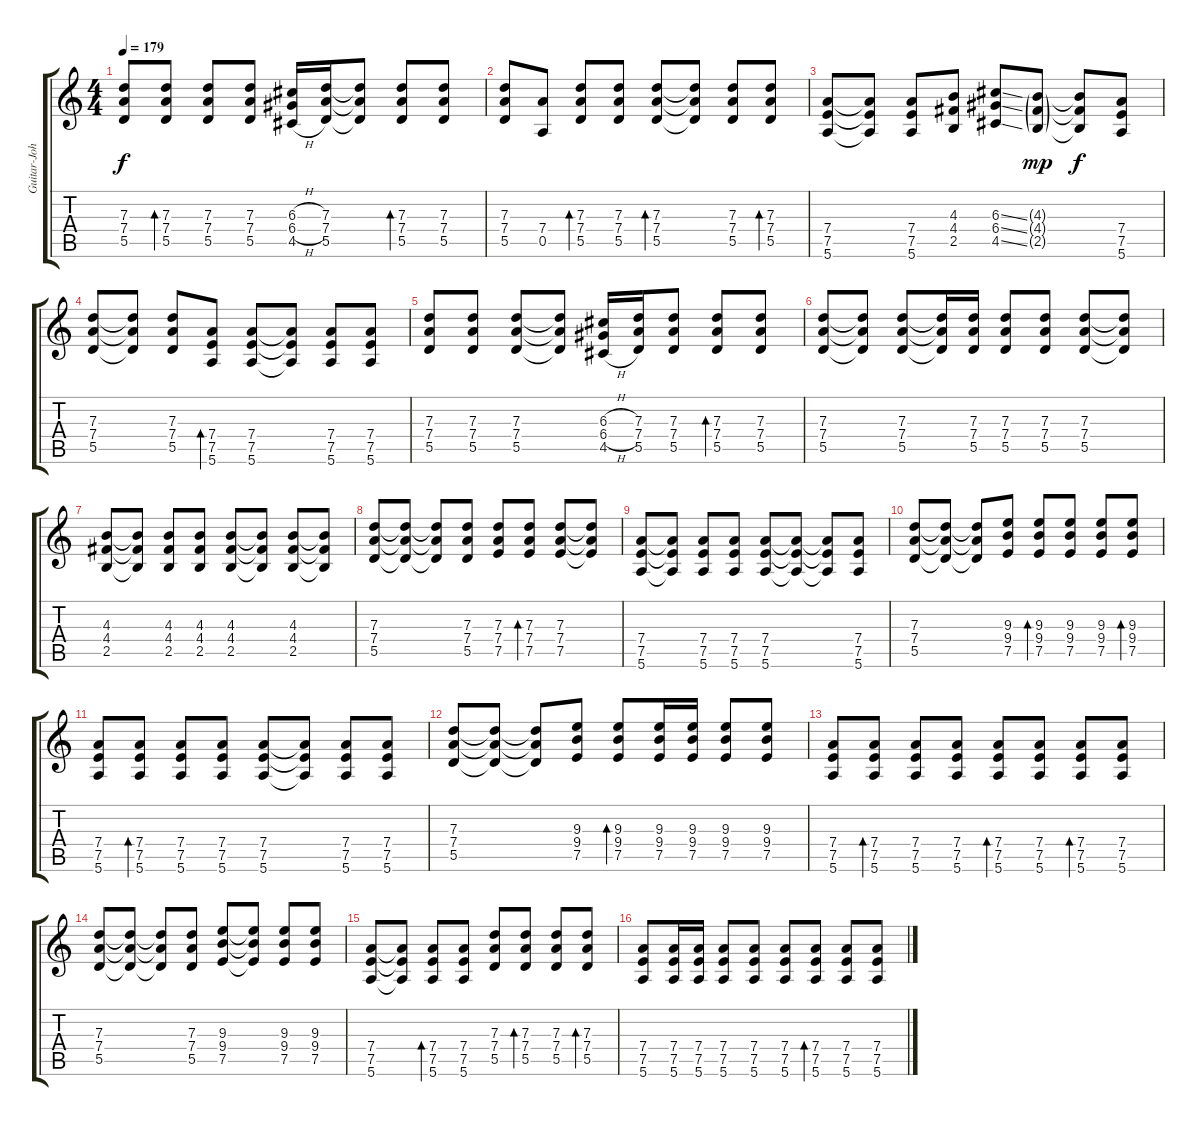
\track ("Guitar-Johnny Ramone" "Guitar-Joh") {instrument distortionguitar}
\staff {score tabs}
\tuning (E4 B3 G3 D3 A2 E2) {hide}
\ts (4 4)
\tempo 179
\clef g2
\ks c
(7.3 7.4 5.5).8{dy f} (7.3 7.4 5.5).8{bd 60} (7.3 7.4 5.5).8 (7.3 7.4 5.5).8 (6.3{h} 6.4{h} 4.5{h}).16 (7.3 7.4 5.5).16 (7.3{t} 7.4{t} 5.5{t}).8 (7.3 7.4 5.5).8{bd 60} (7.3 7.4 5.5).8 |
(7.3 7.4 5.5).8 (7.4 0.5).8 (7.3 7.4 5.5).8{bd 60} (7.3 7.4 5.5).8 (7.3 7.4 5.5).8{bd 60} (7.3{t} 7.4{t} 5.5{t}).8 (7.3 7.4 5.5).8 (7.3 7.4 5.5).8{bd 60} |
(7.4 7.5 5.6).8 (7.4{t} 7.5{t} 5.6{t}).8 (7.4 7.5 5.6).8 (4.3 4.4 2.5).8 (6.3{ss} 6.4{ss} 4.5{ss}).8 (4.3{g} 4.4{g} 2.5{g}).8{dy mp} (4.3{t} 4.4{t} 2.5{t}).8{dy f} (7.4 7.5 5.6).8 |
(7.3 7.4 5.5).8 (7.3{t} 7.4{t} 5.5{t}).8 (7.3 7.4 5.5).8 (7.4 7.5 5.6).8{bd 60} (7.4 7.5 5.6).8 (7.4{t} 7.5{t} 5.6{t}).8 (7.4 7.5 5.6).8 (7.4 7.5 5.6).8 |
(7.3 7.4 5.5).8 (7.3 7.4 5.5).8 (7.3 7.4 5.5).8 (7.3{t} 7.4{t} 5.5{t}).8 (6.3{h} 6.4{h} 4.5{h}).16 (7.3 7.4 5.5).16 (7.3 7.4 5.5).8 (7.3 7.4 5.5).8{bd 60} (7.3 7.4 5.5).8 |
(7.3 7.4 5.5).8 (7.3{t} 7.4{t} 5.5{t}).8 (7.3 7.4 5.5).8 (7.3{t} 7.4{t} 5.5{t}).16 (7.3 7.4 5.5).16 (7.3 7.4 5.5).8 (7.3 7.4 5.5).8 (7.3 7.4 5.5).8 (7.3{t} 7.4{t} 5.5{t}).8 |
(4.3 4.4 2.5).8 (4.3{t} 4.4{t} 2.5{t}).8 (4.3 4.4 2.5).8 (4.3 4.4 2.5).8 (4.3 4.4 2.5).8 (4.3{t} 4.4{t} 2.5{t}).8 (4.3 4.4 2.5).8 (4.3{t} 4.4{t} 2.5{t}).8 |
(7.3 7.4 5.5).8 (7.3{t} 7.4{t} 5.5{t}).8 (7.3{t} 7.4{t} 5.5{t}).8 (7.3 7.4 5.5).8 (7.3 7.4 7.5).8 (7.3 7.4 7.5).8{bd 240} (7.3 7.4 7.5).8 (7.3{t} 7.4{t} 7.5{t}).8 |
(7.4 7.5 5.6).8 (7.4{t} 7.5{t} 5.6{t}).8 (7.4 7.5 5.6).8 (7.4 7.5 5.6).8 (7.4 7.5 5.6).8 (7.4{t} 7.5{t} 5.6{t}).8 (7.4{t} 7.5{t} 5.6{t}).8 (7.4 7.5 5.6).8 |
(7.3 7.4 5.5).8 (7.3{t} 7.4{t} 5.5{t}).8 (7.3{t} 7.4{t} 5.5{t}).8 (9.3 9.4 7.5).8 (9.3 9.4 7.5).8{bd 240} (9.3 9.4 7.5).8 (9.3 9.4 7.5).8 (9.3 9.4 7.5).8{bd 60} |
(7.4 7.5 5.6).8 (7.4 7.5 5.6).8{bd 240} (7.4 7.5 5.6).8 (7.4 7.5 5.6).8 (7.4 7.5 5.6).8 (7.4{t} 7.5{t} 5.6{t}).8 (7.4 7.5 5.6).8 (7.4 7.5 5.6).8 |
(7.3 7.4 5.5).8 (7.3{t} 7.4{t} 5.5{t}).8 (7.3{t} 7.4{t} 5.5{t}).8 (9.3 9.4 7.5).8 (9.3 9.4 7.5).8{bd 60} (9.3 9.4 7.5).16 (9.3 9.4 7.5).16 (9.3 9.4 7.5).8 (9.3 9.4 7.5).8 |
(7.4 7.5 5.6).8 (7.4 7.5 5.6).8{bd 60} (7.4 7.5 5.6).8 (7.4 7.5 5.6).8 (7.4 7.5 5.6).8{bd 60} (7.4 7.5 5.6).8 (7.4 7.5 5.6).8{bd 60} (7.4 7.5 5.6).8 |
(7.3 7.4 5.5).8 (7.3{t} 7.4{t} 5.5{t}).8 (7.3{t} 7.4{t} 5.5{t}).8 (7.3 7.4 5.5).8 (9.3 9.4 7.5).8 (9.3{t} 9.4{t} 7.5{t}).8 (9.3 9.4 7.5).8 (9.3 9.4 7.5).8 |
(7.4 7.5 5.6).8 (7.4{t} 7.5{t} 5.6{t}).8 (7.4 7.5 5.6).8{bd 60} (7.4 7.5 5.6).8 (7.3 7.4 5.5).8 (7.3 7.4 5.5).8{bd 240} (7.3 7.4 5.5).8 (7.3 7.4 5.5).8{bd 60} |
(7.4 7.5 5.6).8 (7.4 7.5 5.6).16 (7.4 7.5 5.6).16 (7.4 7.5 5.6).8 (7.4 7.5 5.6).8 (7.4 7.5 5.6).8 (7.4 7.5 5.6).8{bd 60} (7.4 7.5 5.6).8 (7.4 7.5 5.6).8
